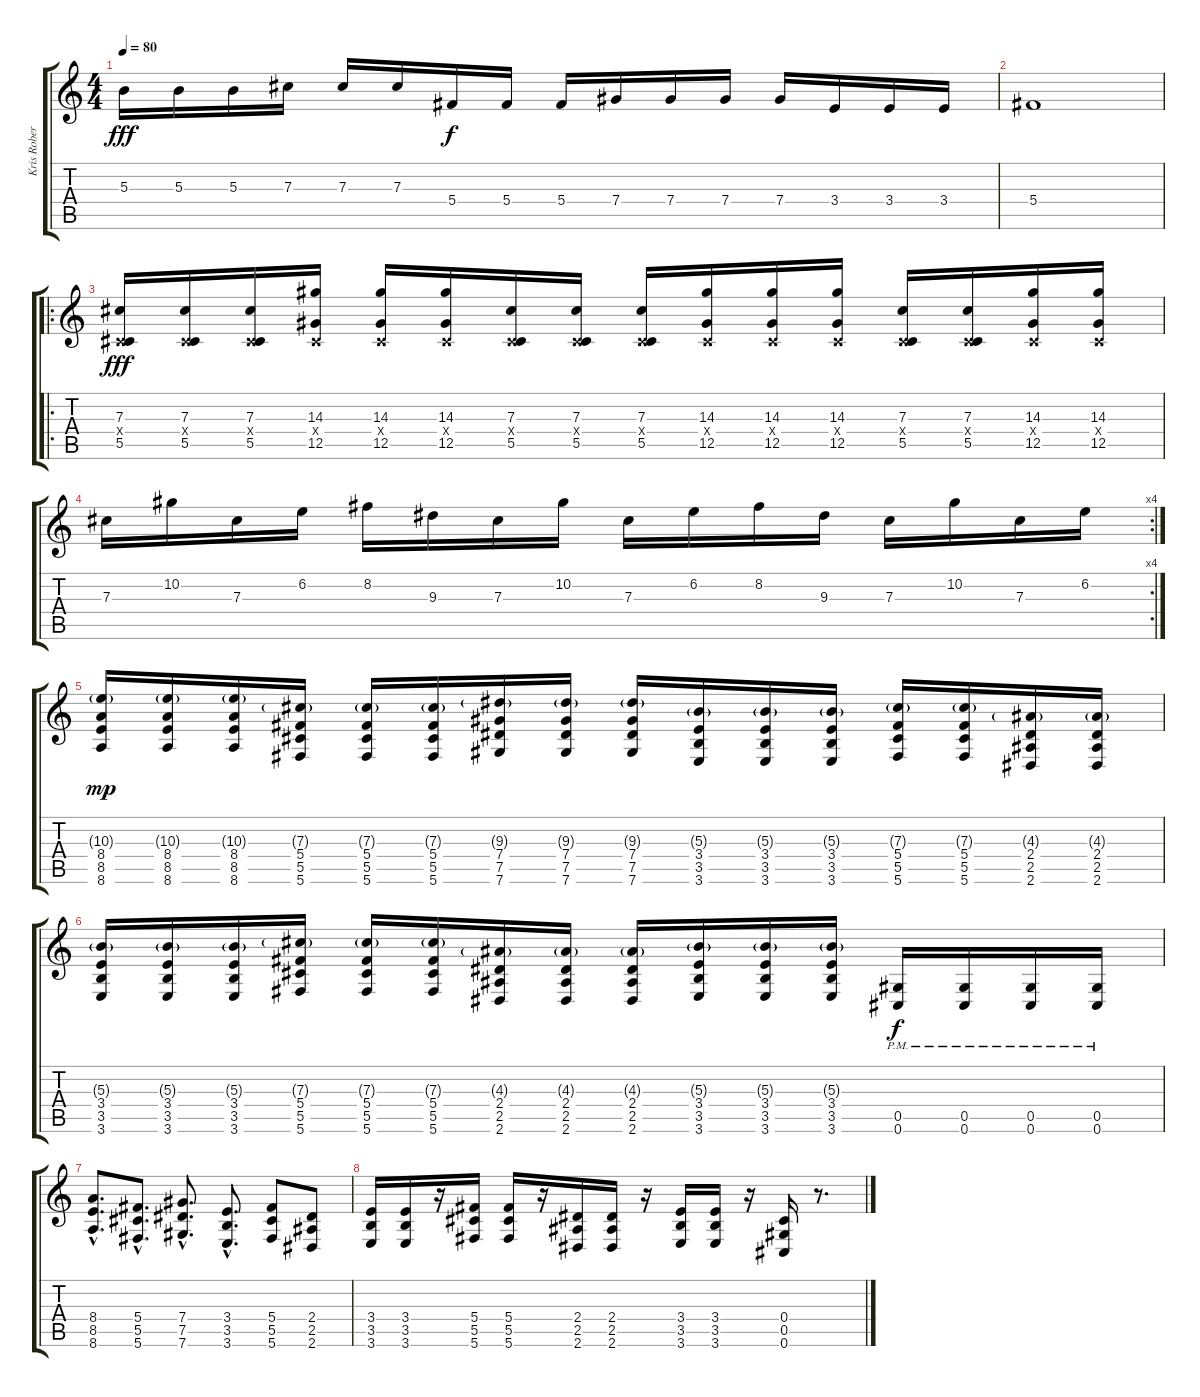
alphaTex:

\track ("Kris Roberts" "Kris Rober") {instrument overdrivenguitar}
\staff {score tabs}
\tuning (Eb4 Bb3 Gb3 Db3 Ab2 Db2) {hide}
\ts (4 4)
\tempo 80
\clef g2
\ks c
5.3.16{dy fff} 5.3.16 5.3.16 7.3.16 7.3.16 7.3.16 5.4.16{dy f} 5.4.16 5.4.16 7.4.16 7.4.16 7.4.16 7.4.16 3.4.16 3.4.16 3.4.16 |
5.4.1 |
\ro
(7.3 0.4{x} 5.5).16{dy fff instrument overdrivenguitar} (7.3 0.4{x} 5.5).16 (7.3 0.4{x} 5.5).16 (14.3 0.4{x} 12.5).16 (14.3 0.4{x} 12.5).16 (14.3 0.4{x} 12.5).16 (7.3 0.4{x} 5.5).16 (7.3 0.4{x} 5.5).16 (7.3 0.4{x} 5.5).16 (14.3 0.4{x} 12.5).16 (14.3 0.4{x} 12.5).16 (14.3 0.4{x} 12.5).16 (7.3 0.4{x} 5.5).16 (7.3 0.4{x} 5.5).16 (14.3 0.4{x} 12.5).16 (14.3 0.4{x} 12.5).16 |
\rc 4
7.3.16 10.2.16 7.3.16 6.2.16 8.2.16 9.3.16 7.3.16 10.2.16 7.3.16 6.2.16 8.2.16 9.3.16 7.3.16 10.2.16 7.3.16 6.2.16 |
(10.3{g} 8.4 8.5 8.6).16{dy mp} (10.3{g} 8.4 8.5 8.6).16 (10.3{g} 8.4 8.5 8.6).16 (7.3{g} 5.4 5.5 5.6).16 (7.3{g} 5.4 5.5 5.6).16 (7.3{g} 5.4 5.5 5.6).16 (9.3{g} 7.4 7.5 7.6).16 (9.3{g} 7.4 7.5 7.6).16 (9.3{g} 7.4 7.5 7.6).16 (5.3{g} 3.4 3.5 3.6).16 (5.3{g} 3.4 3.5 3.6).16 (5.3{g} 3.4 3.5 3.6).16 (7.3{g} 5.4 5.5 5.6).16 (7.3{g} 5.4 5.5 5.6).16 (4.3{g} 2.4 2.5 2.6).16 (4.3{g} 2.4 2.5 2.6).16 |
(5.3{g} 3.4 3.5 3.6).16 (5.3{g} 3.4 3.5 3.6).16 (5.3{g} 3.4 3.5 3.6).16 (7.3{g} 5.4 5.5 5.6).16 (7.3{g} 5.4 5.5 5.6).16 (7.3{g} 5.4 5.5 5.6).16 (4.3{g} 2.4 2.5 2.6).16 (4.3{g} 2.4 2.5 2.6).16 (4.3{g} 2.4 2.5 2.6).16 (5.3{g} 3.4 3.5 3.6).16 (5.3{g} 3.4 3.5 3.6).16 (5.3{g} 3.4 3.5 3.6).16 (0.5{pm} 0.6{pm}).16{dy f} (0.5{pm} 0.6{pm}).16 (0.5{pm} 0.6{pm}).16 (0.5{pm} 0.6{pm}).16 |
(8.4{hac} 8.5{hac} 8.6{hac}).8{d} (5.4{hac} 5.5{hac} 5.6{hac}).8{d} (7.4{hac} 7.5{hac} 7.6{hac}).8{d} (3.4{hac} 3.5{hac} 3.6{hac}).8{d} (5.4 5.5 5.6).8 (2.4 2.5 2.6).8 |
(3.4 3.5 3.6).16 (3.4 3.5 3.6).16 r.16 (5.4 5.5 5.6).16 (5.4 5.5 5.6).16 r.16 (2.4 2.5 2.6).16 (2.4 2.5 2.6).16 r.16 (3.4 3.5 3.6).16 (3.4 3.5 3.6).16 r.16 (0.4 0.5 0.6).16 r.8{d}
